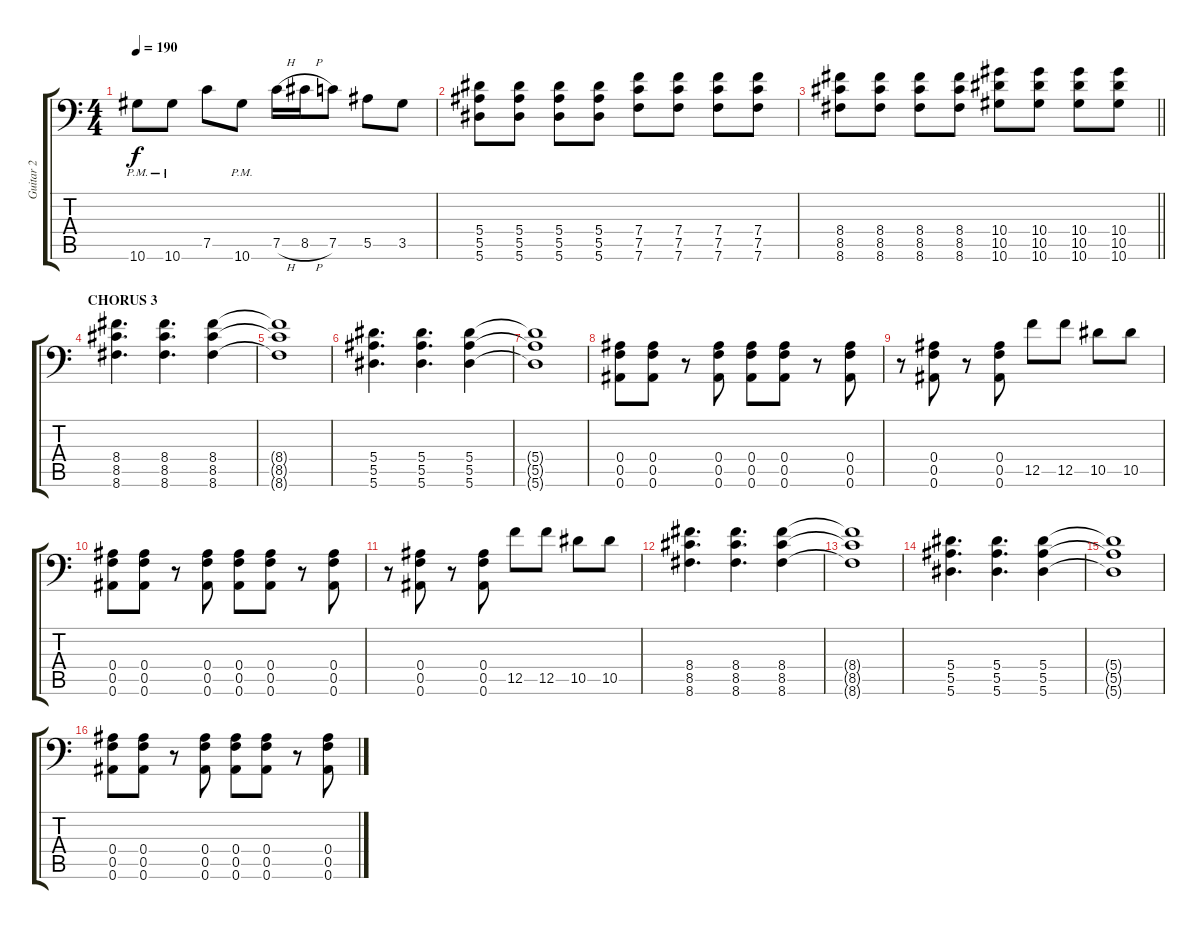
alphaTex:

\track ("Guitar 2" "Guitar 2") {instrument distortionguitar}
\staff {score tabs}
\tuning (C4 G3 Eb3 Bb2 F2 Bb1) {hide}
\ts (4 4)
\tempo 190
\clef f4
\ks c
10.6{pm}.8{dy f} 10.6{pm}.8 7.5.8 10.6{pm}.8 7.5{h}.16 8.5{h}.16 7.5.8 5.5.8 3.5.8 |
(5.4 5.5 5.6).8 (5.4 5.5 5.6).8 (5.4 5.5 5.6).8 (5.4 5.5 5.6).8 (7.4 7.5 7.6).8 (7.4 7.5 7.6).8 (7.4 7.5 7.6).8 (7.4 7.5 7.6).8 |
\barLineRight lightlight
(8.4 8.5 8.6).8 (8.4 8.5 8.6).8 (8.4 8.5 8.6).8 (8.4 8.5 8.6).8 (10.4 10.5 10.6).8 (10.4 10.5 10.6).8 (10.4 10.5 10.6).8 (10.4 10.5 10.6).8 |
\section ("" "CHORUS 3")
(8.4 8.5 8.6).4{d} (8.4 8.5 8.6).4{d} (8.4 8.5 8.6).4 |
(8.4{t} 8.5{t} 8.6{t}).1 |
(5.4 5.5 5.6).4{d} (5.4 5.5 5.6).4{d} (5.4 5.5 5.6).4 |
(5.4{t} 5.5{t} 5.6{t}).1 |
(0.4 0.5 0.6).8 (0.4 0.5 0.6).8 r.8 (0.4 0.5 0.6).8 (0.4 0.5 0.6).8 (0.4 0.5 0.6).8 r.8 (0.4 0.5 0.6).8 |
r.8 (0.4 0.5 0.6).8 r.8 (0.4 0.5 0.6).8 12.5.8 12.5.8 10.5.8 10.5.8 |
(0.4 0.5 0.6).8 (0.4 0.5 0.6).8 r.8 (0.4 0.5 0.6).8 (0.4 0.5 0.6).8 (0.4 0.5 0.6).8 r.8 (0.4 0.5 0.6).8 |
r.8 (0.4 0.5 0.6).8 r.8 (0.4 0.5 0.6).8 12.5.8 12.5.8 10.5.8 10.5.8 |
(8.4 8.5 8.6).4{d} (8.4 8.5 8.6).4{d} (8.4 8.5 8.6).4 |
(8.4{t} 8.5{t} 8.6{t}).1 |
(5.4 5.5 5.6).4{d} (5.4 5.5 5.6).4{d} (5.4 5.5 5.6).4 |
(5.4{t} 5.5{t} 5.6{t}).1 |
(0.4 0.5 0.6).8 (0.4 0.5 0.6).8 r.8 (0.4 0.5 0.6).8 (0.4 0.5 0.6).8 (0.4 0.5 0.6).8 r.8 (0.4 0.5 0.6).8
